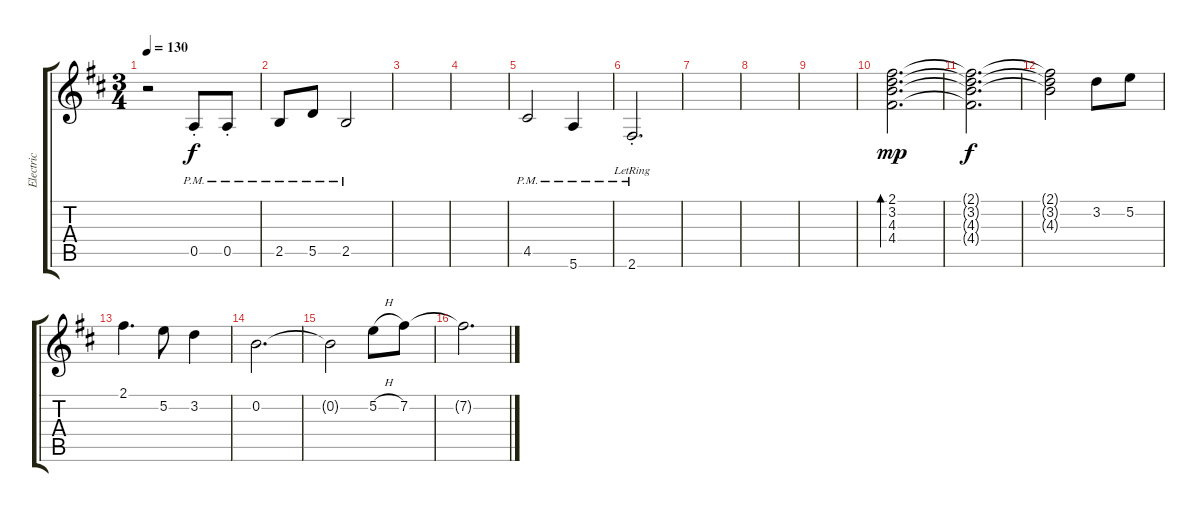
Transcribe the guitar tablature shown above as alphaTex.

\track ("Electric" "Electric") {instrument overdrivenguitar}
\staff {score tabs}
\tuning (E4 B3 G3 D3 A2 E2) {hide}
\ts (3 4)
\tempo 130
\clef g2
\ks bminor
r.2{dy f} 0.5{pm st}.8 0.5{pm st}.8 |
2.5{pm}.8 5.5{pm}.8 2.5{pm}.2 |
|
|
4.5{pm}.2 5.6{pm}.4 |
2.6{pm st lr}.2{d} |
|
|
|
(2.1 3.2 4.3 4.4).2{d bd 60 dy mp} |
(2.1{t} 3.2{t} 4.3{t} 4.4{t}).2{d dy f} |
(2.1{t} 3.2{t} 4.3{t}).2 3.2.8 5.2.8 |
2.1.4{d} 5.2.8 3.2.4 |
0.2.2{d} |
0.2{t}.2 5.2{h}.8 7.2.8 |
7.2{t}.2{d}
